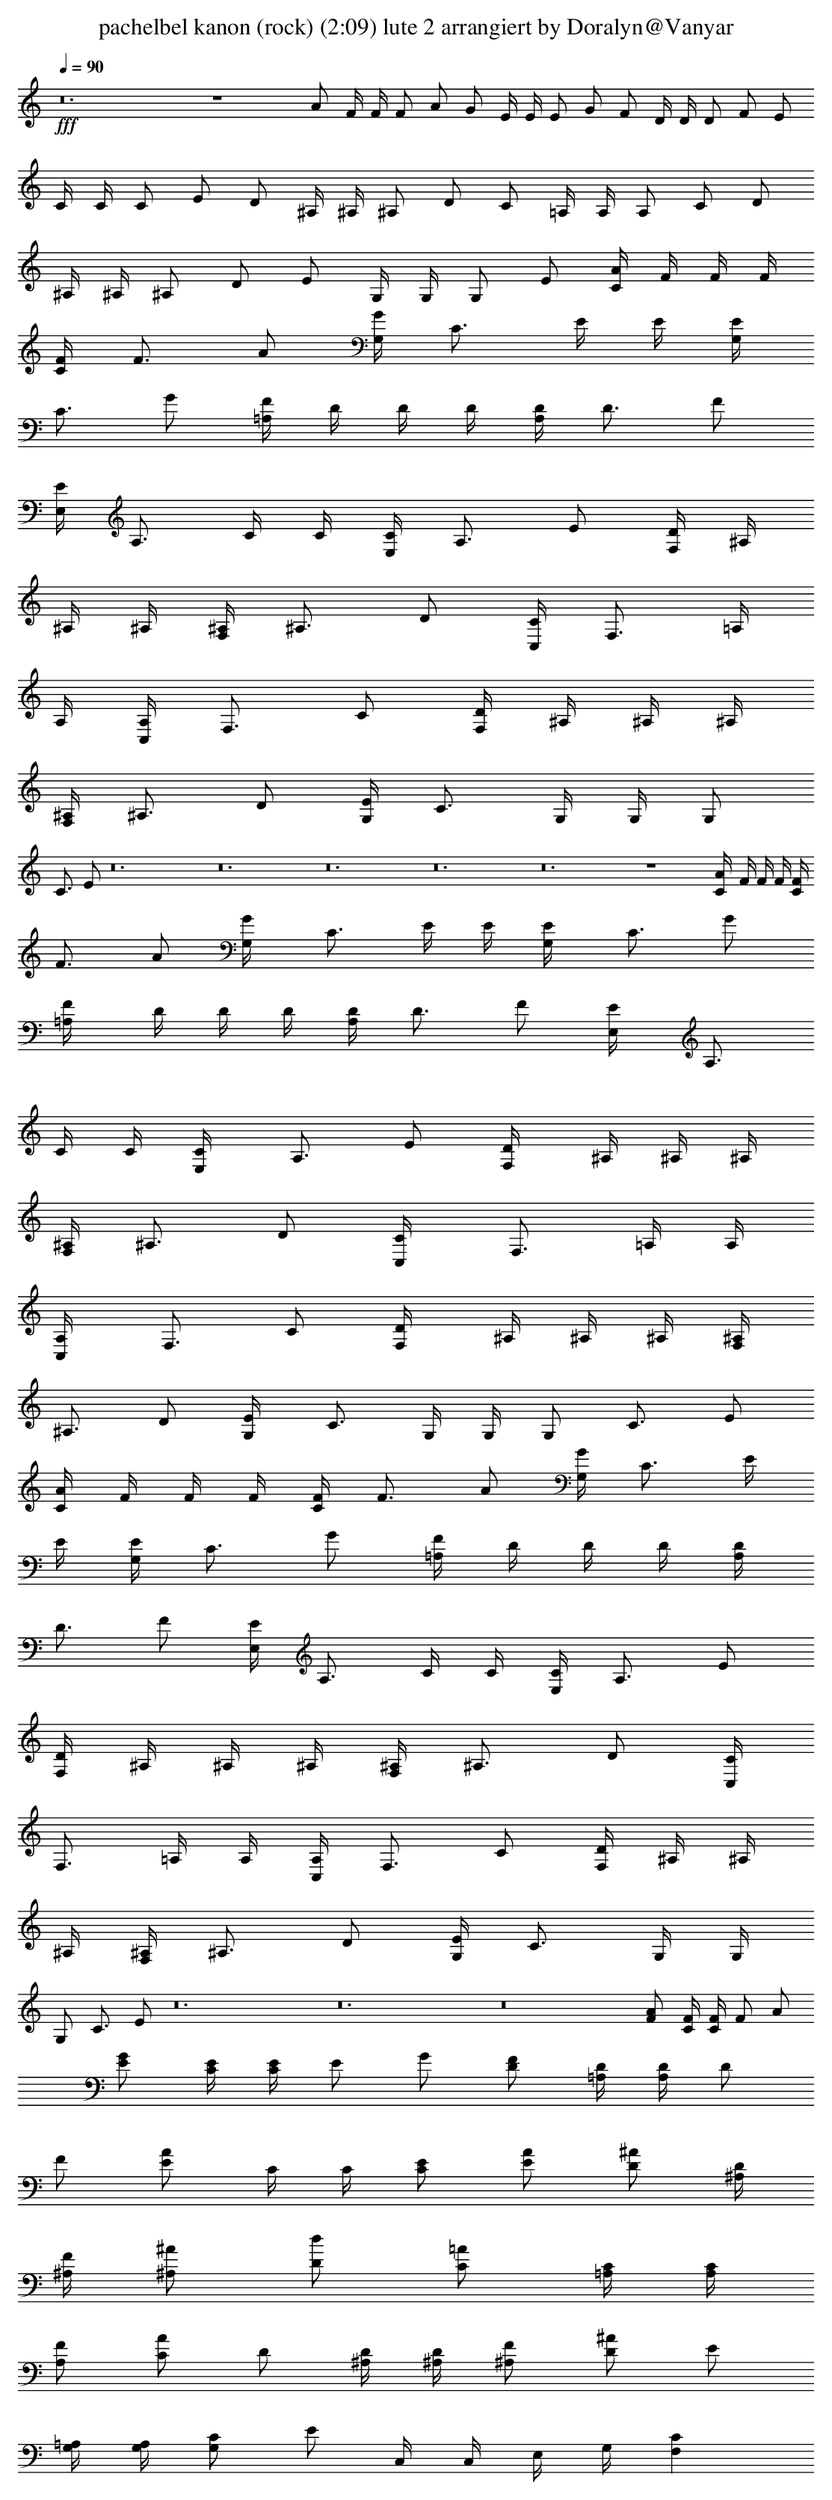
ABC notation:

X:1
T: pachelbel kanon (rock) (2:09) lute 2 arrangiert by Doralyn@Vanyar
L: 1/4
Q: 90
K: C
+fff+
z12 z4 A/2 F/4 F/4 F/2 A/2 G/2 E/4 E/4 E/2 G/2 F/2 D/4 D/4 D/2 F/2 E/2
C/4 C/4 C/2 E/2 D/2 ^A,/4 ^A,/4 ^A,/2 D/2 C/2 =A,/4 A,/4 A,/2 C/2 D/2
^A,/4 ^A,/4 ^A,/2 D/2 E/2 G,/4 G,/4 G,/2 E/2 [C/4A/2] F/4 F/4 F/4
[C/4F/4] [F3/4z/4] A/2 [G,/4G/2] [C3/4z/4] E/4 E/4 [G,/4E/2]
[C3/4z/4] G/2 [=A,/4F/2] D/4 D/4 D/4 [A,/4D/4] [D3/4z/4] F/2
[E,/4E/2] [A,3/4z/4] C/4 C/4 [E,/4C/2] [A,3/4z/4] E/2 [F,/4D/2] ^A,/4
^A,/4 ^A,/4 [F,/4^A,/4] [^A,3/4z/4] D/2 [C,/4C/2] [F,3/4z/4] =A,/4
A,/4 [C,/4A,/2] [F,3/4z/4] C/2 [F,/4D/2] ^A,/4 ^A,/4 ^A,/4
[F,/4^A,/4] [^A,3/4z/4] D/2 [G,/4E/2] [C3/4z/4] G,/4 G,/4 [G,/2z/4]
[C3/4z/4] E/2 z12 z12 z12 z12 z12 z4 [A/2C/4] F/4 F/4 F/4 [F/4C/4]
[F3/4z/4] A/2 [G/2G,/4] [C3/4z/4] E/4 E/4 [E/2G,/4] [C3/4z/4] G/2
[F/2=A,/4] D/4 D/4 D/4 [D/4A,/4] [D3/4z/4] F/2 [E/2E,/4] [A,3/4z/4]
C/4 C/4 [C/2E,/4] [A,3/4z/4] E/2 [D/2F,/4] ^A,/4 ^A,/4 ^A,/4
[^A,/4F,/4] [^A,3/4z/4] D/2 [C/2C,/4] [F,3/4z/4] =A,/4 A,/4
[A,/2C,/4] [F,3/4z/4] C/2 [D/2F,/4] ^A,/4 ^A,/4 ^A,/4 [^A,/4F,/4]
[^A,3/4z/4] D/2 [E/2G,/4] [C3/4z/4] G,/4 G,/4 [G,/2z/4] [C3/4z/4] E/2
[C/4A/2] F/4 F/4 F/4 [C/4F/4] [F3/4z/4] A/2 [G,/4G/2] [C3/4z/4] E/4
E/4 [G,/4E/2] [C3/4z/4] G/2 [=A,/4F/2] D/4 D/4 D/4 [A,/4D/4]
[D3/4z/4] F/2 [E,/4E/2] [A,3/4z/4] C/4 C/4 [E,/4C/2] [A,3/4z/4] E/2
[F,/4D/2] ^A,/4 ^A,/4 ^A,/4 [F,/4^A,/4] [^A,3/4z/4] D/2 [C,/4C/2]
[F,3/4z/4] =A,/4 A,/4 [C,/4A,/2] [F,3/4z/4] C/2 [F,/4D/2] ^A,/4 ^A,/4
^A,/4 [F,/4^A,/4] [^A,3/4z/4] D/2 [G,/4E/2] [C3/4z/4] G,/4 G,/4
[G,/2z/4] [C3/4z/4] E/2 z12 z12 z8 [F/2A/2] [C/4F/4] [C/4F/4] F/2 A/2
[E/2G/2] [C/4E/4] [C/4E/4] E/2 G/2 [D/2F/2] [=A,/4D/4] [A,/4D/4] D/2
F/2 [A/2E/2] C/4 C/4 [E/2C/2] [A/2E/2] [^A/2D/2] [D/4^A,/4]
[F/4^A,/4] [^A/2^A,/2] [d/2D/2] [=A/2C/2] [C/4=A,/4] [C/4A,/4]
[F/2A,/2] [A/2C/2] D/2 [D/4^A,/4] [D/4^A,/4] [F/2^A,/2] [^A/2D/2] E/2
[=A,/4G,/4] [A,/4G,/4] [C/2G,/2] E/2 C,/4 C,/4 E,/4 G,/4 [F,C]
